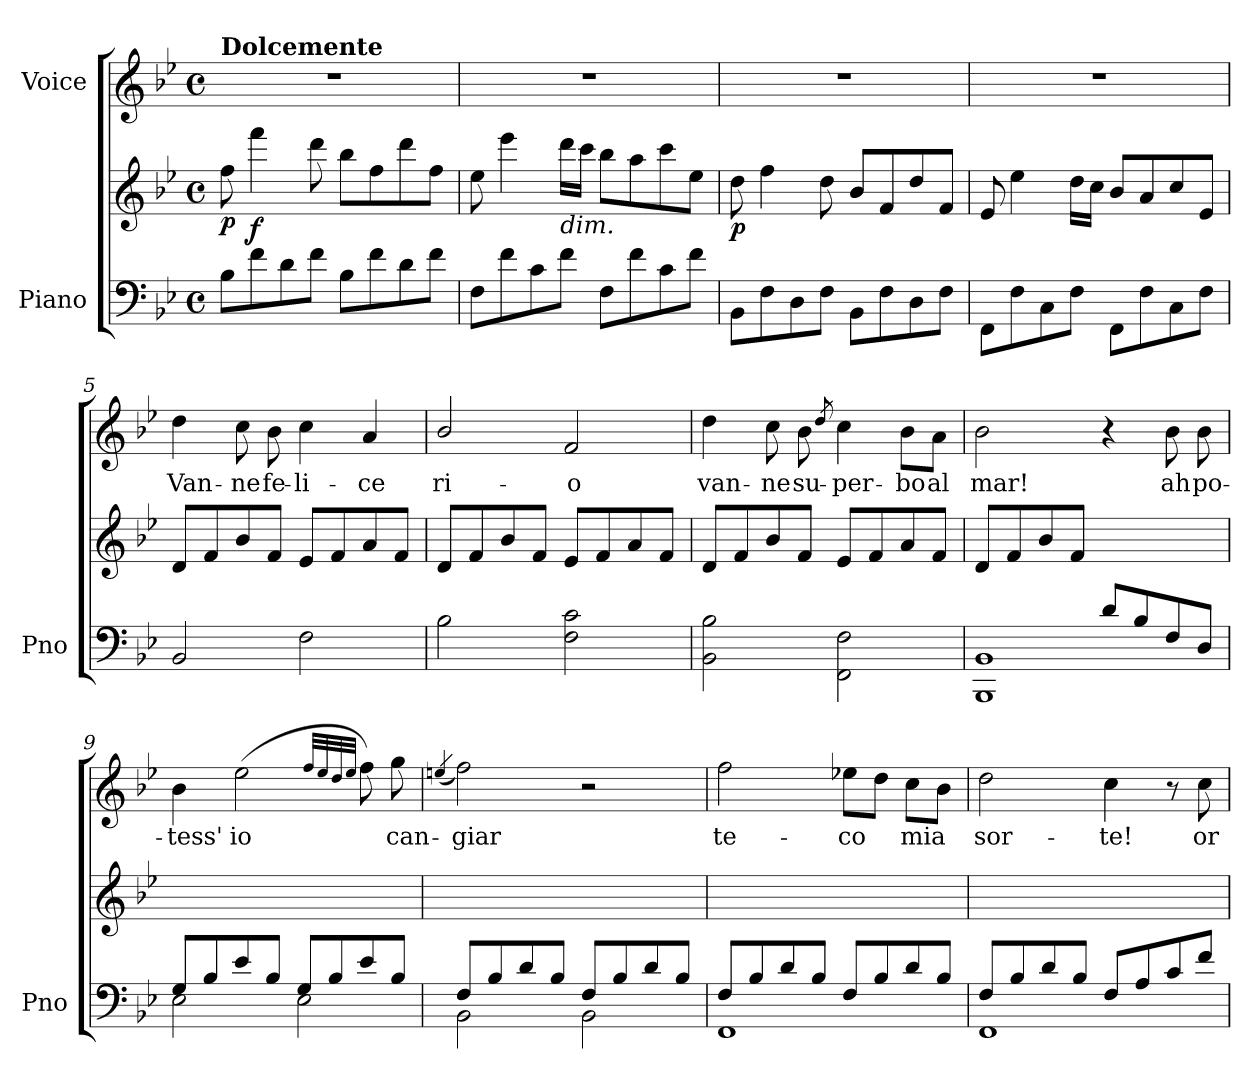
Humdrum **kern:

**kern	**kern	**dynam	**kern	**text
*part2	*part2	*part2	*part1	*part1
*staff3	*staff2	*staff2/3	*staff1	*staff1
*I"Piano	*	*	*I"Voice	*
*I'Pno	*	*	*	*
*clefF4	*clefG2	*	*clefG2	*
*k[b-e-]	*k[b-e-]	*	*k[b-e-]	*
*M4/4	*M4/4	*	*M4/4	*
*met(c)	*met(c)	*	*met(c)	*
=1	=1	=1	=1	=1
!	!	!	!LO:TX:a:B:t=Dolcemente	!
!	!	!LO:DY:b	!	!
8B-\L	8ff\	p	1r	.
!	!	!LO:DY:b	!	!
8f\	4fff\	f	.	.
8d\	.	.	.	.
8f\J	8ddd\	.	.	.
8B-\L	8bb-\L	.	.	.
8f\	8ff\	.	.	.
8d\	8ddd\	.	.	.
8f\J	8ff\J	.	.	.
=2	=2	=2	=2	=2
8F\L	8ee-\	.	1r	.
8f\	4eee-\	.	.	.
8c\	.	.	.	.
!	!LO:TX:b:i:t=dim.	!	!	!
8f\J	16ddd\LL	.	.	.
.	16ccc\JJ	.	.	.
8F\L	8bb-\L	.	.	.
8f\	8aa\	.	.	.
8c\	8ccc\	.	.	.
8f\J	8ee-\J	.	.	.
=3	=3	=3	=3	=3
!	!	!LO:DY:b	!	!
8BB-\L	8dd\	p	1r	.
8F\	4ff\	.	.	.
8D\	.	.	.	.
8F\J	8dd\	.	.	.
8BB-\L	8b-/L	.	.	.
8F\	8f/	.	.	.
8D\	8dd/	.	.	.
8F\J	8f/J	.	.	.
=4	=4	=4	=4	=4
8FF\L	8e-/	.	1r	.
8F\	4ee-\	.	.	.
8C\	.	.	.	.
8F\J	16dd\LL	.	.	.
.	16cc\JJ	.	.	.
8FF\L	8b-/L	.	.	.
8F\	8a/	.	.	.
8C\	8cc/	.	.	.
8F\J	8e-/J	.	.	.
=5	=5	=5	=5	=5
2BB-/	8d/L	.	4dd\	Van-
.	8f/	.	.	.
.	8b-/	.	8cc\	-ne
.	8f/J	.	8b-\	fe-
2F\	8e-/L	.	4cc\	-li-
.	8f/	.	.	.
.	8a/	.	4a/	-ce
.	8f/J	.	.	.
=6	=6	=6	=6	=6
2B-\	8d/L	.	2b-/	ri-
.	8f/	.	.	.
.	8b-/	.	.	.
.	8f/J	.	.	.
2F\ 2c\	8e-/L	.	2f/	-o
.	8f/	.	.	.
.	8a/	.	.	.
.	8f/J	.	.	.
=7	=7	=7	=7	=7
2BB-\ 2B-\	8d/L	.	4dd\	van-
.	8f/	.	.	.
.	8b-/	.	8cc\	-ne
.	8f/J	.	8b-\	su-
.	.	.	8qdd/	.
2FF\ 2F\	8e-/L	.	4cc\	-per-
.	8f/	.	.	.
.	8a/	.	8b-\L	-bo
.	8f/J	.	8a\J	al
=8	=8	=8	=8	=8
*^	*	*	*	*
2ryy	1BBB- 1BB-	8d/L	.	2b-\	mar!
.	.	8f/	.	.	.
.	.	8b-/	.	.	.
.	.	8f/J	.	.	.
8d/L	.	2ryy	.	4r	.
8B-/	.	.	.	.	.
8F/	.	.	.	8b-\	ah
8D/J	.	.	.	8b-\	po-
=9	=9	=9	=9	=9	=9
8G/L	2E-\	1ryy	.	4b-\	-tess'
8B-/	.	.	.	.	.
8e-/	.	.	.	(2ee-\	io
8B-/J	.	.	.	.	.
8G/L	2E-\	.	.	.	.
8B-/	.	.	.	.	.
.	.	.	.	32qff/LLL	.
.	.	.	.	32qee-/	.
.	.	.	.	32qdd/	.
.	.	.	.	32qee-/JJJ	.
8e-/	.	.	.	8ff\)	.
8B-/J	.	.	.	8gg\	can-
=10	=10	=10	=10	=10	=10
.	.	.	.	(4qeen/	.
8F/L	2BB-\	1ryy	.	2ff\)	-giar
8B-/	.	.	.	.	.
8d/	.	.	.	.	.
8B-/J	.	.	.	.	.
8F/L	2BB-\	.	.	2r	.
8B-/	.	.	.	.	.
8d/	.	.	.	.	.
8B-/J	.	.	.	.	.
=11	=11	=11	=11	=11	=11
8F/L	1FF	1ryy	.	2ff\	te-
8B-/	.	.	.	.	.
8d/	.	.	.	.	.
8B-/J	.	.	.	.	.
8F/L	.	.	.	8ee-X\L	-co
8B-/	.	.	.	8dd\J	.
8d/	.	.	.	8cc\L	mia
8B-/J	.	.	.	8b-\J	.
=12	=12	=12	=12	=12	=12
8F/L	1FF	1ryy	.	2dd\	sor-
8B-/	.	.	.	.	.
8d/	.	.	.	.	.
8B-/J	.	.	.	.	.
8F/L	.	.	.	4cc\	-te!
8A/	.	.	.	.	.
8c/	.	.	.	8r	.
8f/J	.	.	.	8cc\	or
*v	*v	*	*	*	*
=	=	=	=	=
*-	*-	*-	*-	*-
